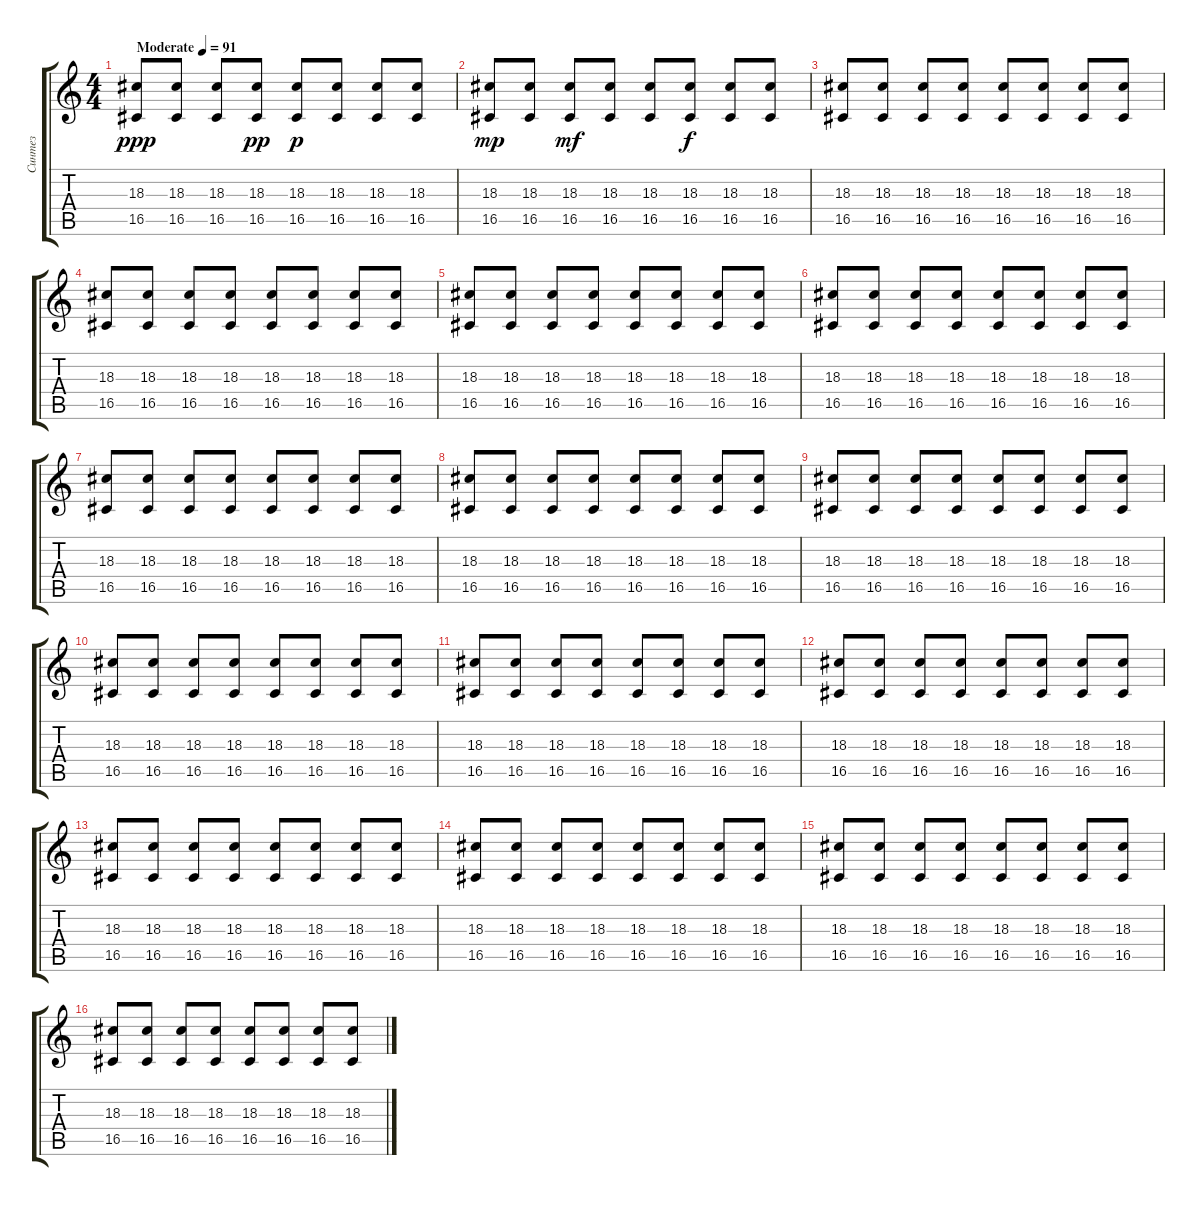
\track ("Синтез" "Синтез") {instrument synthvoice}
\staff {score tabs}
\tuning (E4 B3 G3 D3 A2 E2) {hide}
\ts (4 4)
\tempo (91 "Moderate")
\clef g2
\ks c
(18.3 16.5).8{dy ppp instrument synthvoice} (18.3 16.5).8 (18.3 16.5).8 (18.3 16.5).8{dy pp} (18.3 16.5).8{dy p} (18.3 16.5).8 (18.3 16.5).8 (18.3 16.5).8 |
(18.3 16.5).8{dy mp} (18.3 16.5).8 (18.3 16.5).8{dy mf} (18.3 16.5).8 (18.3 16.5).8 (18.3 16.5).8{dy f} (18.3 16.5).8 (18.3 16.5).8 |
(18.3 16.5).8 (18.3 16.5).8 (18.3 16.5).8 (18.3 16.5).8 (18.3 16.5).8 (18.3 16.5).8 (18.3 16.5).8 (18.3 16.5).8 |
(18.3 16.5).8 (18.3 16.5).8 (18.3 16.5).8 (18.3 16.5).8 (18.3 16.5).8 (18.3 16.5).8 (18.3 16.5).8 (18.3 16.5).8 |
(18.3 16.5).8 (18.3 16.5).8 (18.3 16.5).8 (18.3 16.5).8 (18.3 16.5).8 (18.3 16.5).8 (18.3 16.5).8 (18.3 16.5).8 |
(18.3 16.5).8 (18.3 16.5).8 (18.3 16.5).8 (18.3 16.5).8 (18.3 16.5).8 (18.3 16.5).8 (18.3 16.5).8 (18.3 16.5).8 |
(18.3 16.5).8 (18.3 16.5).8 (18.3 16.5).8 (18.3 16.5).8 (18.3 16.5).8 (18.3 16.5).8 (18.3 16.5).8 (18.3 16.5).8 |
(18.3 16.5).8 (18.3 16.5).8 (18.3 16.5).8 (18.3 16.5).8 (18.3 16.5).8 (18.3 16.5).8 (18.3 16.5).8 (18.3 16.5).8 |
(18.3 16.5).8 (18.3 16.5).8 (18.3 16.5).8 (18.3 16.5).8 (18.3 16.5).8 (18.3 16.5).8 (18.3 16.5).8 (18.3 16.5).8 |
(18.3 16.5).8 (18.3 16.5).8 (18.3 16.5).8 (18.3 16.5).8 (18.3 16.5).8 (18.3 16.5).8 (18.3 16.5).8 (18.3 16.5).8 |
(18.3 16.5).8 (18.3 16.5).8 (18.3 16.5).8 (18.3 16.5).8 (18.3 16.5).8 (18.3 16.5).8 (18.3 16.5).8 (18.3 16.5).8 |
(18.3 16.5).8 (18.3 16.5).8 (18.3 16.5).8 (18.3 16.5).8 (18.3 16.5).8 (18.3 16.5).8 (18.3 16.5).8 (18.3 16.5).8 |
(18.3 16.5).8 (18.3 16.5).8 (18.3 16.5).8 (18.3 16.5).8 (18.3 16.5).8 (18.3 16.5).8 (18.3 16.5).8 (18.3 16.5).8 |
(18.3 16.5).8 (18.3 16.5).8 (18.3 16.5).8 (18.3 16.5).8 (18.3 16.5).8 (18.3 16.5).8 (18.3 16.5).8 (18.3 16.5).8 |
(18.3 16.5).8 (18.3 16.5).8 (18.3 16.5).8 (18.3 16.5).8 (18.3 16.5).8 (18.3 16.5).8 (18.3 16.5).8 (18.3 16.5).8 |
(18.3 16.5).8 (18.3 16.5).8 (18.3 16.5).8 (18.3 16.5).8 (18.3 16.5).8 (18.3 16.5).8 (18.3 16.5).8 (18.3 16.5).8
